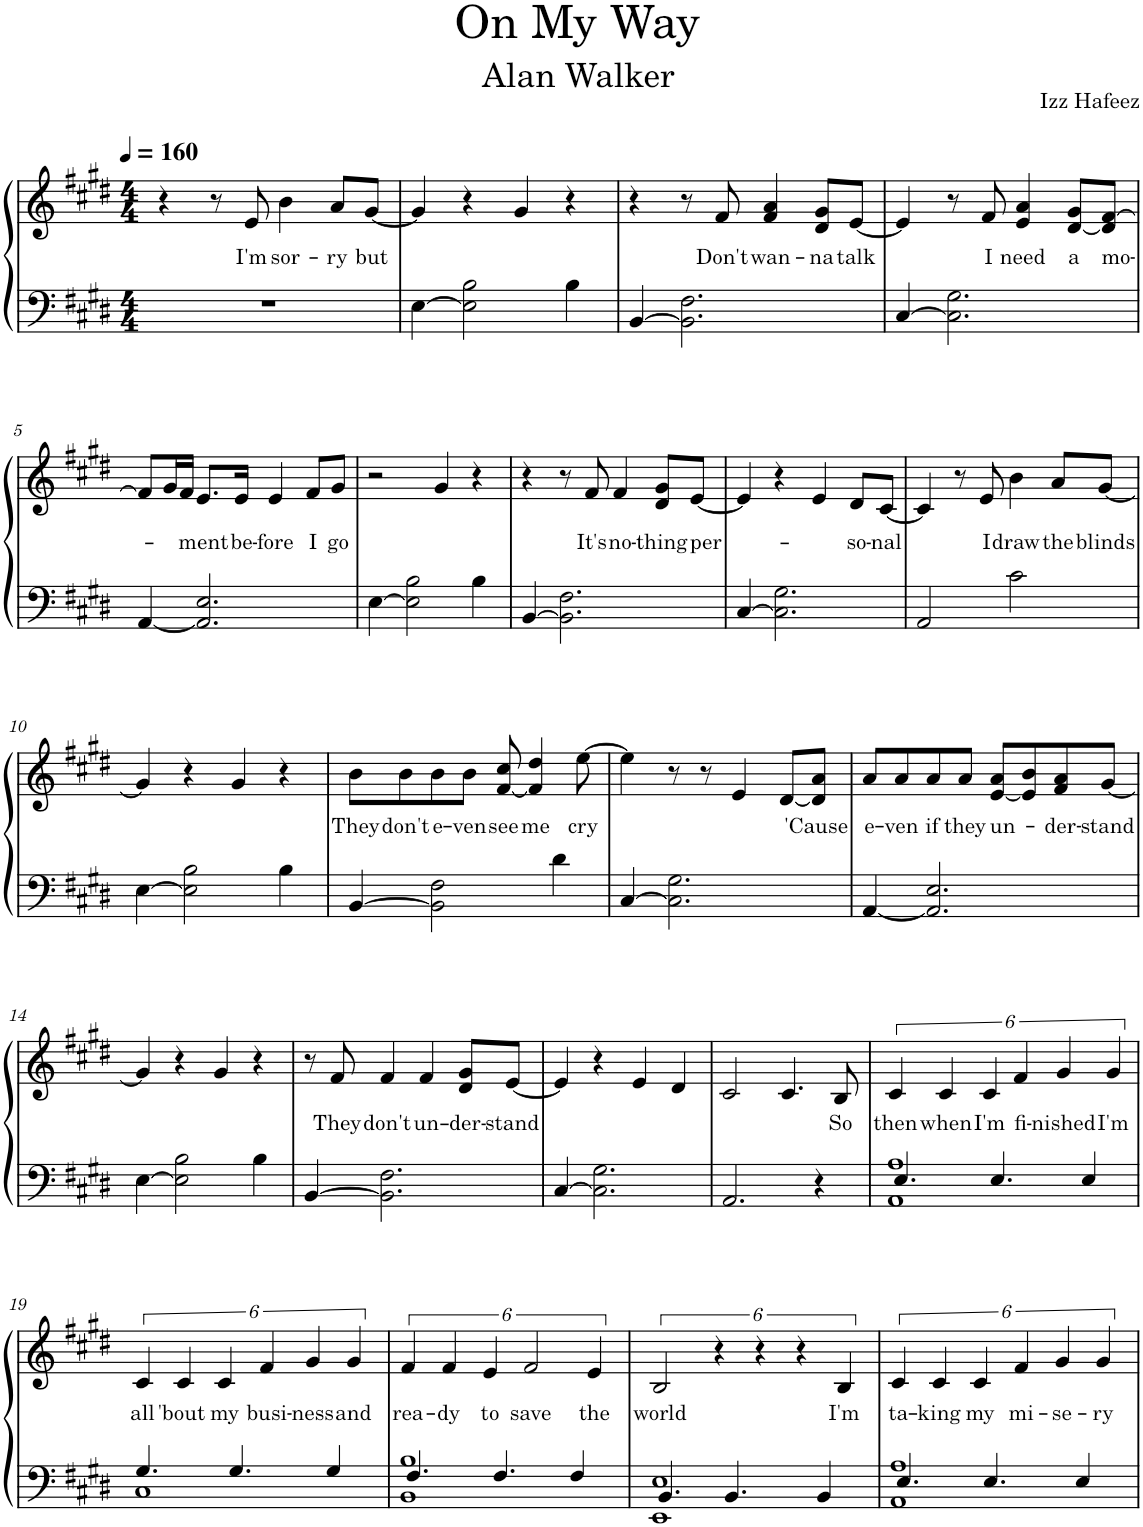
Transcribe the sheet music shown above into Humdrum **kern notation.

**kern	**kern	**text
*part1	*part1	*part1
*staff2	*staff1	*staff1
*I"Piano	*	*
*I'Pno.	*	*
*clefF4	*clefG2	*
*k[f#c#g#d#]	*k[f#c#g#d#]	*
*M4/4	*M4/4	*
*MM160	*MM160	*
=1	=1	=1
1r	4r	.
.	8r	.
!	!	!LO:LY:b
.	8e/	I'm
!	!	!LO:LY:b
.	4b\	sor-
!	!	!LO:LY:b
.	8a/L	-ry
!	!	!LO:LY:b
.	[8g#/J	but
=2	=2	=2
[4E\	4g#/]	.
2E\] 2B\	4r	.
.	4g#/	.
4B\	4r	.
=3	=3	=3
[4BB/	4r	.
2.BB\] 2.F#\	8r	.
!	!	!LO:LY:b
.	8f#/	Don't
!	!	!LO:LY:b
.	4f#/ 4a/	wan-
!	!	!LO:LY:b
.	8d#/ 8g#/L	-na
!	!	!LO:LY:b
.	[8e/J	talk
=4	=4	=4
[4C#/	4e/]	.
2.C#\] 2.G#\	8r	.
!	!	!LO:LY:b
.	8f#/	I
!	!	!LO:LY:b
.	4e/ 4a/	need
!	!	!LO:LY:b
.	[8d#/ 8g#/L	a
!	!	!LO:LY:b
.	8d#/] [8f#/J	mo-
!!LO:LB:g=z
=5	=5	=5
[4AA/	8f#/L]	.
.	16g#/L	.
.	16f#/JJ	.
!	!	!LO:LY:b
2.AA/] 2.E/	8.e/L	-ment
!	!	!LO:LY:b
.	16e/Jk	be-
!	!	!LO:LY:b
.	4e/	-fore
!	!	!LO:LY:b
.	8f#/L	I
!	!	!LO:LY:b
.	8g#/J	go
=6	=6	=6
[4E\	2r	.
2E\] 2B\	.	.
.	4g#/	.
4B\	4r	.
=7	=7	=7
[4BB/	4r	.
2.BB\] 2.F#\	8r	.
!	!	!LO:LY:b
.	8f#/	It's
!	!	!LO:LY:b
.	4f#/	no-
!	!	!LO:LY:b
.	8d#/ 8g#/L	-thing
!	!	!LO:LY:b
.	[8e/J	per-
=8	=8	=8
[4C#/	4e/]	.
2.C#\] 2.G#\	4r	.
.	4e/	.
!	!	!LO:LY:b
.	8d#/L	-so-
!	!	!LO:LY:b
.	[8c#/J	-nal
=9	=9	=9
2AA/	4c#/]	.
.	8r	.
!	!	!LO:LY:b
.	8e/	I
!	!	!LO:LY:b
2c#\	4b\	draw
!	!	!LO:LY:b
.	8a/L	the
!	!	!LO:LY:b
.	[8g#/J	blinds
!!LO:LB:g=z
=10	=10	=10
[4E\	4g#/]	.
2E\] 2B\	4r	.
.	4g#/	.
4B\	4r	.
=11	=11	=11
!	!	!LO:LY:b
[4BB/	8b\L	They
!	!	!LO:LY:b
.	8b\	don't
!	!	!LO:LY:b
2BB\] 2F#\	8b\	e-
!	!	!LO:LY:b
.	8b\J	-ven
!	!	!LO:LY:b
.	[8f#/ 8cc#/	see
!	!	!LO:LY:b
.	4f#/] 4dd#/	me
4d#\	.	.
!	!	!LO:LY:b
.	[8ee\	cry
=12	=12	=12
[4C#/	4ee\]	.
2.C#\] 2.G#\	8r	.
.	8r	.
.	4e/	.
.	[8d#/L	.
!	!	!LO:LY:b
.	8d#/] 8a/J	'Cause
=13	=13	=13
!	!	!LO:LY:b
[4AA/	8a/L	e-
!	!	!LO:LY:b
.	8a/	-ven
!	!	!LO:LY:b
2.AA/] 2.E/	8a/	if
!	!	!LO:LY:b
.	8a/J	they
!	!	!LO:LY:b
.	[8e/ 8a/L	un-
.	8e/] 8b/	.
!	!	!LO:LY:b
.	8f#/ 8a/	-der-
!	!	!LO:LY:b
.	[8g#/J	-stand
!!LO:LB:g=z
=14	=14	=14
[4E\	4g#/]	.
2E\] 2B\	4r	.
.	4g#/	.
4B\	4r	.
=15	=15	=15
[4BB/	8r	.
!	!	!LO:LY:b
.	8f#/	They
!	!	!LO:LY:b
2.BB\] 2.F#\	4f#/	don't
!	!	!LO:LY:b
.	4f#/	un-
!	!	!LO:LY:b
.	8d#/ 8g#/L	-der-
!	!	!LO:LY:b
.	[8e/J	-stand
=16	=16	=16
[4C#/	4e/]	.
2.C#\] 2.G#\	4r	.
.	4e/	.
.	4d#/	.
=17	=17	=17
2.AA/	2c#/	.
.	4.c#/	.
4r	.	.
!	!	!LO:LY:b
.	8B/	So
=18	=18	=18
*^	*	*
!	!	!	!LO:LY:b
4.E/	1AA 1A	6c#/	then
!	!	!	!LO:LY:b
.	.	6c#/	when
!	!	!	!LO:LY:b
.	.	6c#/	I'm
4.E/	.	.	.
!	!	!	!LO:LY:b
.	.	6f#/	fi-
!	!	!	!LO:LY:b
.	.	6g#/	-nished
4E/	.	.	.
!	!	!	!LO:LY:b
.	.	6g#/	I'm
!!LO:LB:g=z
=19	=19	=19	=19
!	!	!	!LO:LY:b
4.G#/	1C#	6c#/	all
!	!	!	!LO:LY:b
.	.	6c#/	'bout
!	!	!	!LO:LY:b
.	.	6c#/	my
4.G#/	.	.	.
!	!	!	!LO:LY:b
.	.	6f#/	busi-
!	!	!	!LO:LY:b
.	.	6g#/	-ness
4G#/	.	.	.
!	!	!	!LO:LY:b
.	.	6g#/	and
=20	=20	=20	=20
!	!	!	!LO:LY:b
4.F#/	1BB 1B	6f#/	rea-
!	!	!	!LO:LY:b
.	.	6f#/	-dy
!	!	!	!LO:LY:b
.	.	6e/	to
4.F#/	.	.	.
!	!	!	!LO:LY:b
.	.	3f#/	save
4F#/	.	.	.
!	!	!	!LO:LY:b
.	.	6e/	the
=21	=21	=21	=21
!	!	!	!LO:LY:b
4.BB/	1EE 1E	3B/	world
.	.	6r	.
4.BB/	.	.	.
.	.	6r	.
.	.	6r	.
4BB/	.	.	.
!	!	!	!LO:LY:b
.	.	6B/	I'm
=22	=22	=22	=22
!	!	!	!LO:LY:b
4.E/	1AA 1A	6c#/	ta-
!	!	!	!LO:LY:b
.	.	6c#/	-king
!	!	!	!LO:LY:b
.	.	6c#/	my
4.E/	.	.	.
!	!	!	!LO:LY:b
.	.	6f#/	mi-
!	!	!	!LO:LY:b
.	.	6g#/	-se-
4E/	.	.	.
!	!	!	!LO:LY:b
.	.	6g#/	-ry
*v	*v	*	*
=	=	=
*-	*-	*-
